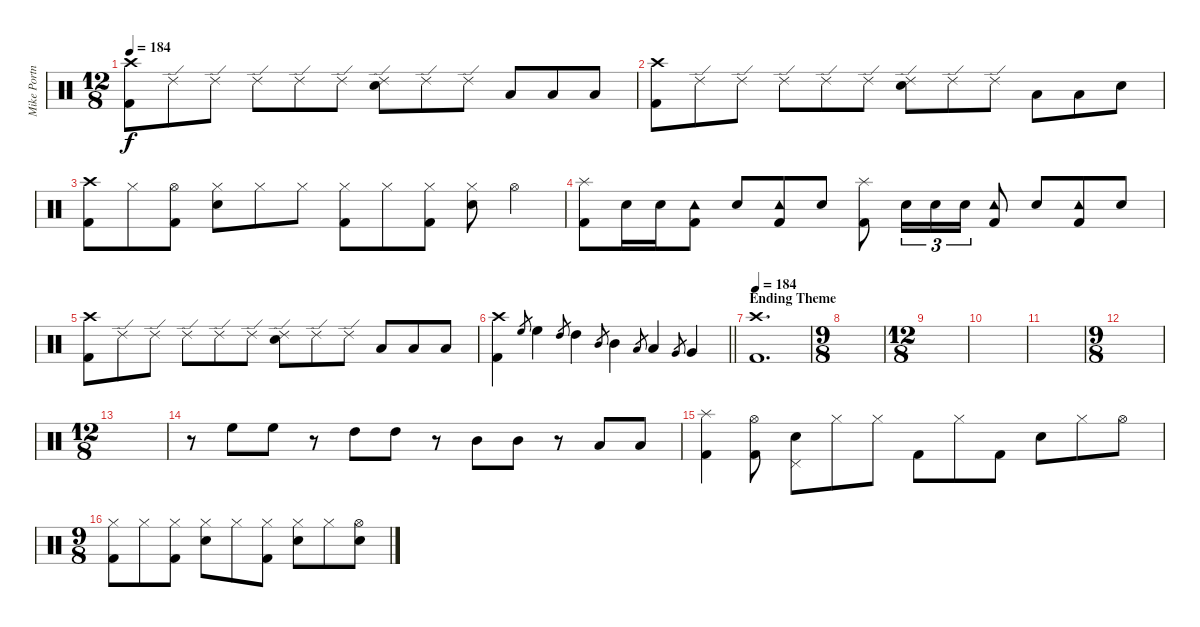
\track ("Mike Portnoy" "Mike Portn") {instrument percussion}
\staff {score}
\articulation defaults
\ts (12 8)
\tempo 184
\clef neutral
\ks c
("Crash high (hit)" "Kick (hit) 2").8{dy f} "Ride (edge) 2".8 "Ride (edge) 2".8 "Ride (edge) 2".8 "Ride (edge) 2".8 "Ride (edge) 2".8 ("Ride (edge) 2" "Snare (hit) 2").8 "Ride (edge) 2".8 "Ride (edge) 2".8 "Low Tom (hit)".8 "Low Tom (hit)".8 "Low Tom (hit)".8 |
("Crash high (hit)" "Kick (hit) 2").8 "Ride (edge) 2".8 "Ride (edge) 2".8 "Ride (edge) 2".8 "Ride (edge) 2".8 "Ride (edge) 2".8 ("Ride (edge) 2" "Snare (hit) 2").8 "Ride (edge) 2".8 "Ride (edge) 2".8 "Low Tom (hit)".8 "Low Tom (hit)".8 "Snare (hit) 2".8 |
("Crash high (hit)" "Kick (hit) 2").8 "Hi-Hat (closed)".8 ("Hi-Hat (open)" "Kick (hit) 2").8 ("Hi-Hat (closed)" "Snare (hit) 2").8 "Hi-Hat (closed)".8 "Hi-Hat (closed)".8 ("Hi-Hat (closed)" "Kick (hit) 2").8 "Hi-Hat (closed)".8 ("Hi-Hat (closed)" "Kick (hit) 2").8 ("Hi-Hat (closed)" "Snare (hit) 2").8 "Hi-Hat (open)".4 |
("Splash (hit)" "Kick (hit) 2").8 "Snare (hit) 2".16 "Snare (hit) 2".16 ("Tambourine (hit)" "Kick (hit) 2").8 "Snare (hit) 2".8 ("Tambourine (hit)" "Kick (hit) 2").8 "Snare (hit) 2".8 ("Splash (hit)" "Kick (hit) 2").8 "Snare (hit) 2".16{tu (3 2)} "Snare (hit) 2".16{tu (3 2)} "Snare (hit) 2".16{tu (3 2)} ("Tambourine (hit)" "Kick (hit) 2").8 "Snare (hit) 2".8 ("Tambourine (hit)" "Kick (hit) 2").8 "Snare (hit) 2".8 |
("Crash high (hit)" "Kick (hit) 2").8 "Ride (edge) 2".8 "Ride (edge) 2".8 "Ride (edge) 2".8 "Ride (edge) 2".8 "Ride (edge) 2".8 ("Ride (edge) 2" "Snare (hit) 2").8 "Ride (edge) 2".8 "Ride (edge) 2".8 "Low Tom (hit)".8 "Low Tom (hit)".8 "Low Tom (hit)".8 |
\barLineRight lightlight
("Crash high (hit)" "Kick (hit) 2").4 "High Floor Tom (hit)".8{gr} "High Floor Tom (hit)".4 "High Tom (hit)".8{gr} "High Tom (hit)".4 "Mid Tom (hit)".8{gr} "Mid Tom (hit)".4 "Low Tom (hit)".8{gr} "Low Tom (hit)".4 "Very Low Tom (hit)".8{gr} "Very Low Tom (hit)".4 |
\section ("" "Ending Theme")
\tempo 184
("Crash high (hit)" "Kick (hit) 2").1{d} |
\ts (9 8)
|
\ts (12 8)
|
|
|
\ts (9 8)
|
\ts (12 8)
|
r.8 "High Floor Tom (hit)".8 "High Floor Tom (hit)".8 r.8 "High Tom (hit)".8 "High Tom (hit)".8 r.8 "Mid Tom (hit)".8 "Mid Tom (hit)".8 r.8 "Low Tom (hit)".8 "Low Tom (hit)".8 |
("Splash (hit)" "Kick (hit) 2").4 ("Hi-Hat (open)" "Kick (hit) 2").8 ("Snare (hit) 2" "Pedal Hi-Hat (hit)").8 "Hi-Hat (closed)".8 "Hi-Hat (closed)".8 "Kick (hit) 2".8 "Hi-Hat (closed)".8 "Kick (hit) 2".8 "Snare (hit) 2".8 "Hi-Hat (closed)".8 "Hi-Hat (open)".8 |
\ts (9 8)
("Hi-Hat (closed)" "Kick (hit) 2").8 "Hi-Hat (closed)".8 ("Hi-Hat (closed)" "Kick (hit) 2").8 ("Hi-Hat (closed)" "Snare (hit) 2").8 "Hi-Hat (closed)".8 ("Hi-Hat (closed)" "Kick (hit) 2").8 ("Hi-Hat (closed)" "Snare (hit) 2").8 "Hi-Hat (closed)".8 ("Hi-Hat (open)" "Snare (hit) 2").8
